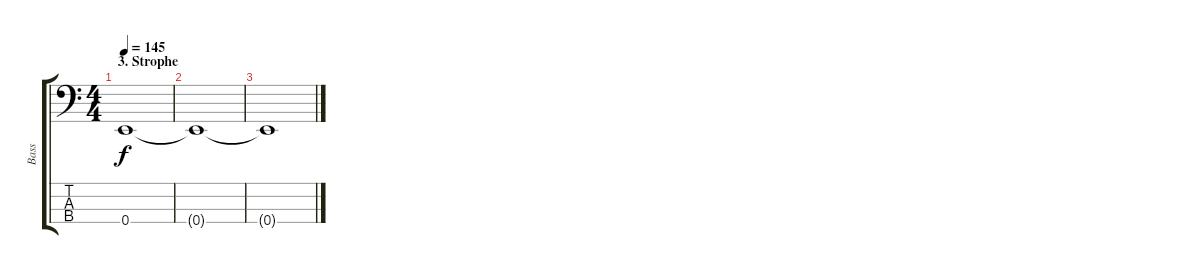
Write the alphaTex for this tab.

\track ("Bass" "Bass") {instrument electricbassfinger}
\staff {score tabs}
\tuning (G2 D2 A1 E1) {hide}
\ts (4 4)
\section ("" "3. Strophe")
\tempo 145
\clef f4
\ks c
0.4.1{dy f} |
0.4{t}.1{volume 0} |
0.4{t}.1
